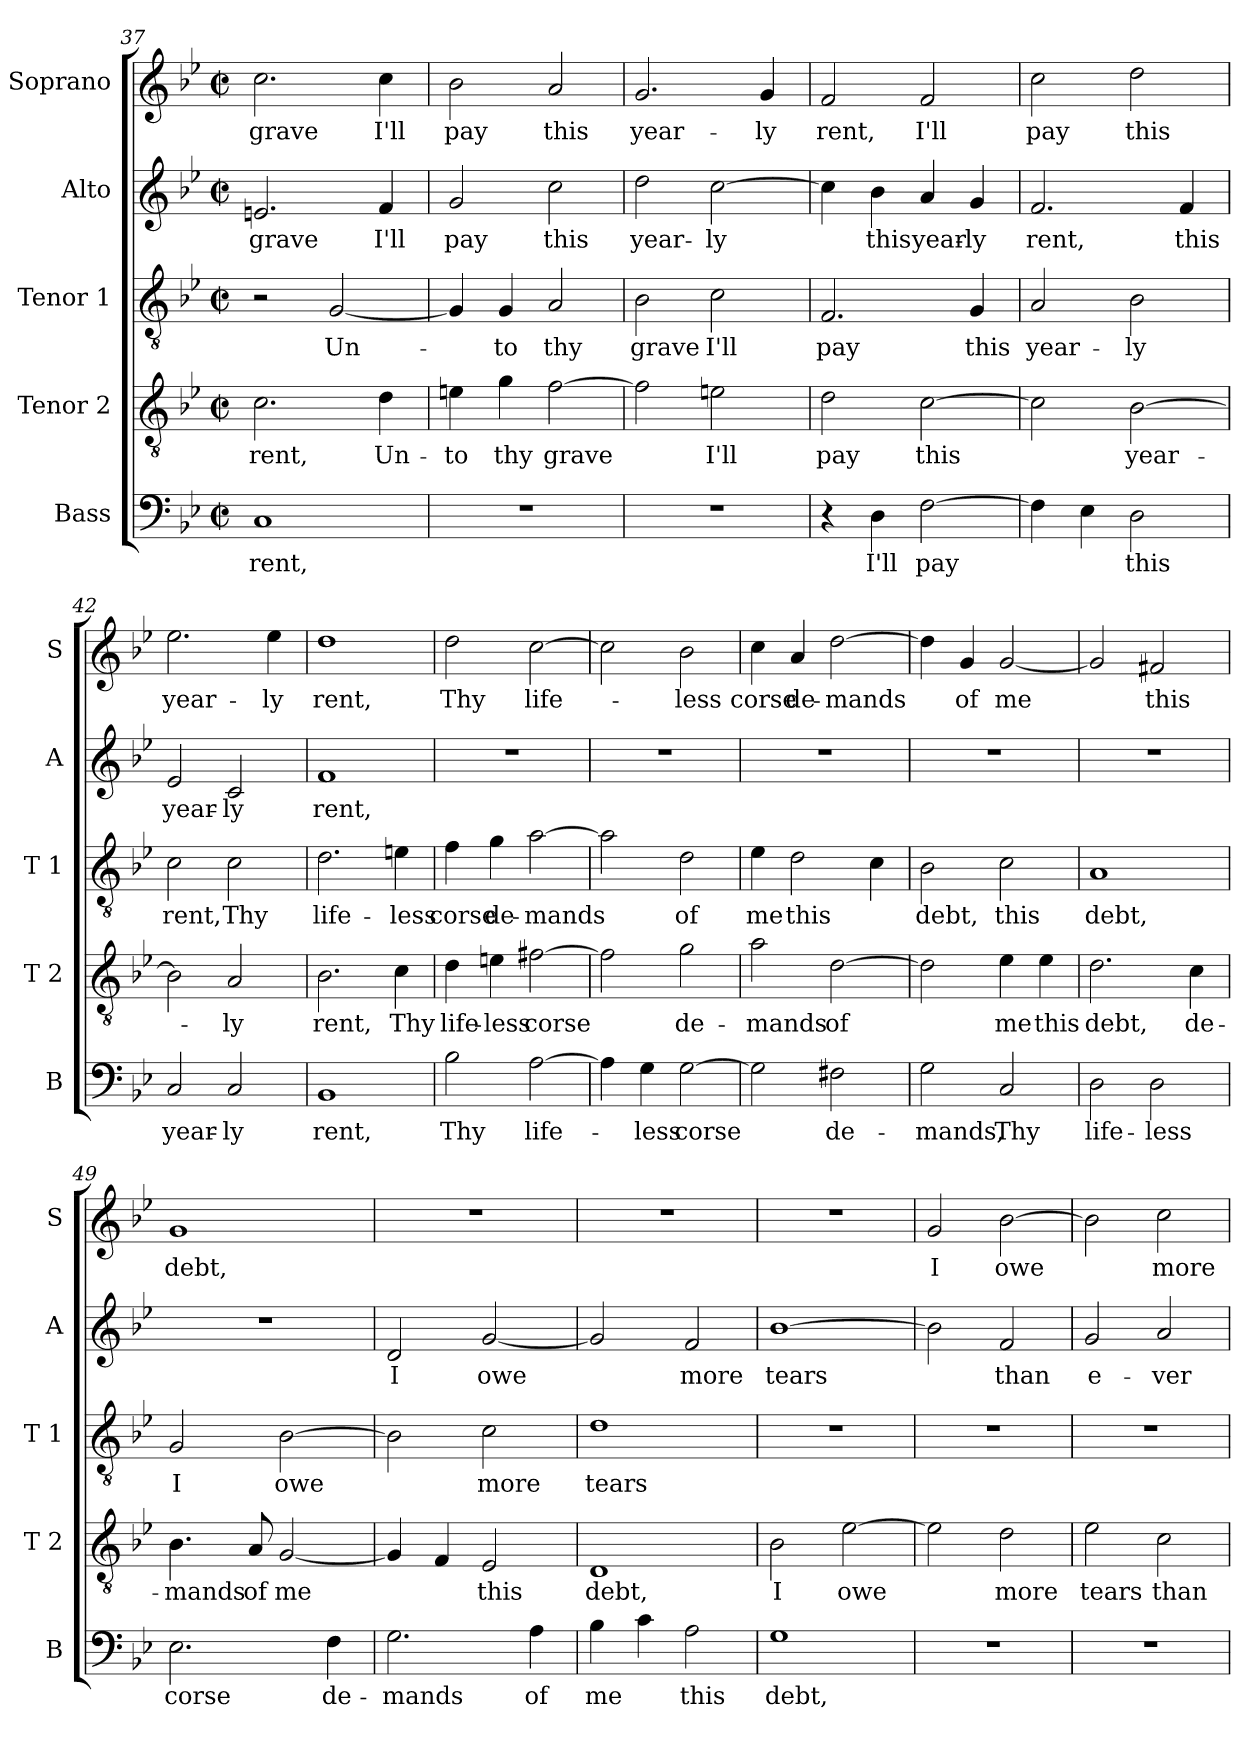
**kern	**text	**kern	**text	**kern	**text	**kern	**text	**kern	**text
*part5	*part5	*part4	*part4	*part3	*part3	*part2	*part2	*part1	*part1
*staff5	*staff5	*staff4	*staff4	*staff3	*staff3	*staff2	*staff2	*staff1	*staff1
*I"Bass	*	*I"Tenor 2	*	*I"Tenor 1	*	*I"Alto	*	*I"Soprano	*
*I'B	*	*I'T 2	*	*I'T 1	*	*I'A	*	*I'S	*
*clefF4	*	*clefGv2	*	*clefGv2	*	*clefG2	*	*clefG2	*
*k[b-e-]	*	*k[b-e-]	*	*k[b-e-]	*	*k[b-e-]	*	*k[b-e-]	*
*B-:	*	*B-:	*	*B-:	*	*B-:	*	*B-:	*
*M2/2	*	*M2/2	*	*M2/2	*	*M2/2	*	*M2/2	*
*met(c|)	*	*met(c|)	*	*met(c|)	*	*met(c|)	*	*met(c|)	*
=37	=37	=37	=37	=37	=37	=37	=37	=37	=37
1C	rent,	2.c\	rent,	2r	.	2.en/	grave	2.cc\	grave
.	.	.	.	[2G/	Un-	.	.	.	.
.	.	4d\	Un-	.	.	4f/	I'll	4cc\	I'll
=38	=38	=38	=38	=38	=38	=38	=38	=38	=38
1r	.	4en\	-to	4G/]	.	2g/	pay	2b-\	pay
.	.	4g\	thy	4G/	-to	.	.	.	.
.	.	[2f\	grave	2A/	thy	2cc\	this	2a/	this
=39	=39	=39	=39	=39	=39	=39	=39	=39	=39
1r	.	2f\]	.	2B-\	grave	2dd\	year-	2.g/	year-
.	.	2en\	I'll	2c\	I'll	[2cc\	-ly	.	.
.	.	.	.	.	.	.	.	4g/	-ly
=40	=40	=40	=40	=40	=40	=40	=40	=40	=40
4r	.	2d\	pay	2.F/	pay	4cc\]	.	2f/	rent,
4D\	I'll	.	.	.	.	4b-\	this	.	.
[2F\	pay	[2c\	this	.	.	4a/	year-	2f/	I'll
.	.	.	.	4G/	this	4g/	-ly	.	.
!!LO:LB:g=z
=41	=41	=41	=41	=41	=41	=41	=41	=41	=41
4F\]	.	2c\]	.	2A/	year-	2.f/	rent,	2cc\	pay
4E-\	.	.	.	.	.	.	.	.	.
2D\	this	[2B-\	year-	2B-\	-ly	.	.	2dd\	this
.	.	.	.	.	.	4f/	this	.	.
=42	=42	=42	=42	=42	=42	=42	=42	=42	=42
2C/	year-	2B-\]	.	2c\	rent,	2e-/	year-	2.ee-\	year-
2C/	-ly	2A/	-ly	2c\	Thy	2c/	-ly	.	.
.	.	.	.	.	.	.	.	4ee-\	-ly
=43	=43	=43	=43	=43	=43	=43	=43	=43	=43
1BB-	rent,	2.B-\	rent,	2.d\	life-	1f	rent,	1dd	rent,
.	.	4c\	Thy	4en\	-less	.	.	.	.
=44	=44	=44	=44	=44	=44	=44	=44	=44	=44
2B-\	Thy	4d\	life-	4f\	corse	1r	.	2dd\	Thy
.	.	4en\	-less	4g\	de-	.	.	.	.
[2A\	life-	[2f#X\	corse	[2a\	-mands	.	.	[2cc\	life-
=45	=45	=45	=45	=45	=45	=45	=45	=45	=45
4A\]	.	2f#\]	.	2a\]	.	1r	.	2cc\]	.
4G\	-less	.	.	.	.	.	.	.	.
[2G\	corse	2g\	de-	2d\	of	.	.	2b-\	-less
=46	=46	=46	=46	=46	=46	=46	=46	=46	=46
2G\]	.	2a\	-mands	4e-\	me	1r	.	4cc\	corse
.	.	.	.	2d\	this	.	.	4a/	de-
2F#X\	de-	[2d\	of	.	.	.	.	[2dd\	-mands
.	.	.	.	4c\	.	.	.	.	.
!!LO:PB:g=z
=47	=47	=47	=47	=47	=47	=47	=47	=47	=47
2G\	-mands,	2d\]	.	2B-\	debt,	1r	.	4dd\]	.
.	.	.	.	.	.	.	.	4g/	of
2C/	Thy	4e-\	me	2c\	this	.	.	[2g/	me
.	.	4e-\	this	.	.	.	.	.	.
=48	=48	=48	=48	=48	=48	=48	=48	=48	=48
2D\	life-	2.d\	debt,	1A	debt,	1r	.	2g/]	.
2D\	-less	.	.	.	.	.	.	2f#X/	this
.	.	4c\	de-	.	.	.	.	.	.
=49	=49	=49	=49	=49	=49	=49	=49	=49	=49
2.E-\	corse	4.B-\	-mands	2G/	I	1r	.	1g	debt,
.	.	8A/	of	.	.	.	.	.	.
.	.	[2G/	me	[2B-\	owe	.	.	.	.
4F\	de-	.	.	.	.	.	.	.	.
=50	=50	=50	=50	=50	=50	=50	=50	=50	=50
2.G\	-mands	4G/]	.	2B-\]	.	2d/	I	1r	.
.	.	4F/	.	.	.	.	.	.	.
.	.	2E-/	this	2c\	more	[2g/	owe	.	.
4A\	of	.	.	.	.	.	.	.	.
=51	=51	=51	=51	=51	=51	=51	=51	=51	=51
4B-\	me	1D	debt,	1d	tears	2g/]	.	1r	.
4c\	.	.	.	.	.	.	.	.	.
2A\	this	.	.	.	.	2f/	more	.	.
=52	=52	=52	=52	=52	=52	=52	=52	=52	=52
1G	debt,	2B-\	I	1r	.	[1b-	tears	1r	.
.	.	[2e-\	owe	.	.	.	.	.	.
!!LO:LB:g=z
=53	=53	=53	=53	=53	=53	=53	=53	=53	=53
1r	.	2e-\]	.	1r	.	2b-\]	.	2g/	I
.	.	2d\	more	.	.	2f/	than	[2b-\	owe
=54	=54	=54	=54	=54	=54	=54	=54	=54	=54
1r	.	2e-\	tears	1r	.	2g/	e-	2b-\]	.
.	.	2c\	than	.	.	2a/	-ver	2cc\	more
=	=	=	=	=	=	=	=	=	=
*-	*-	*-	*-	*-	*-	*-	*-	*-	*-
